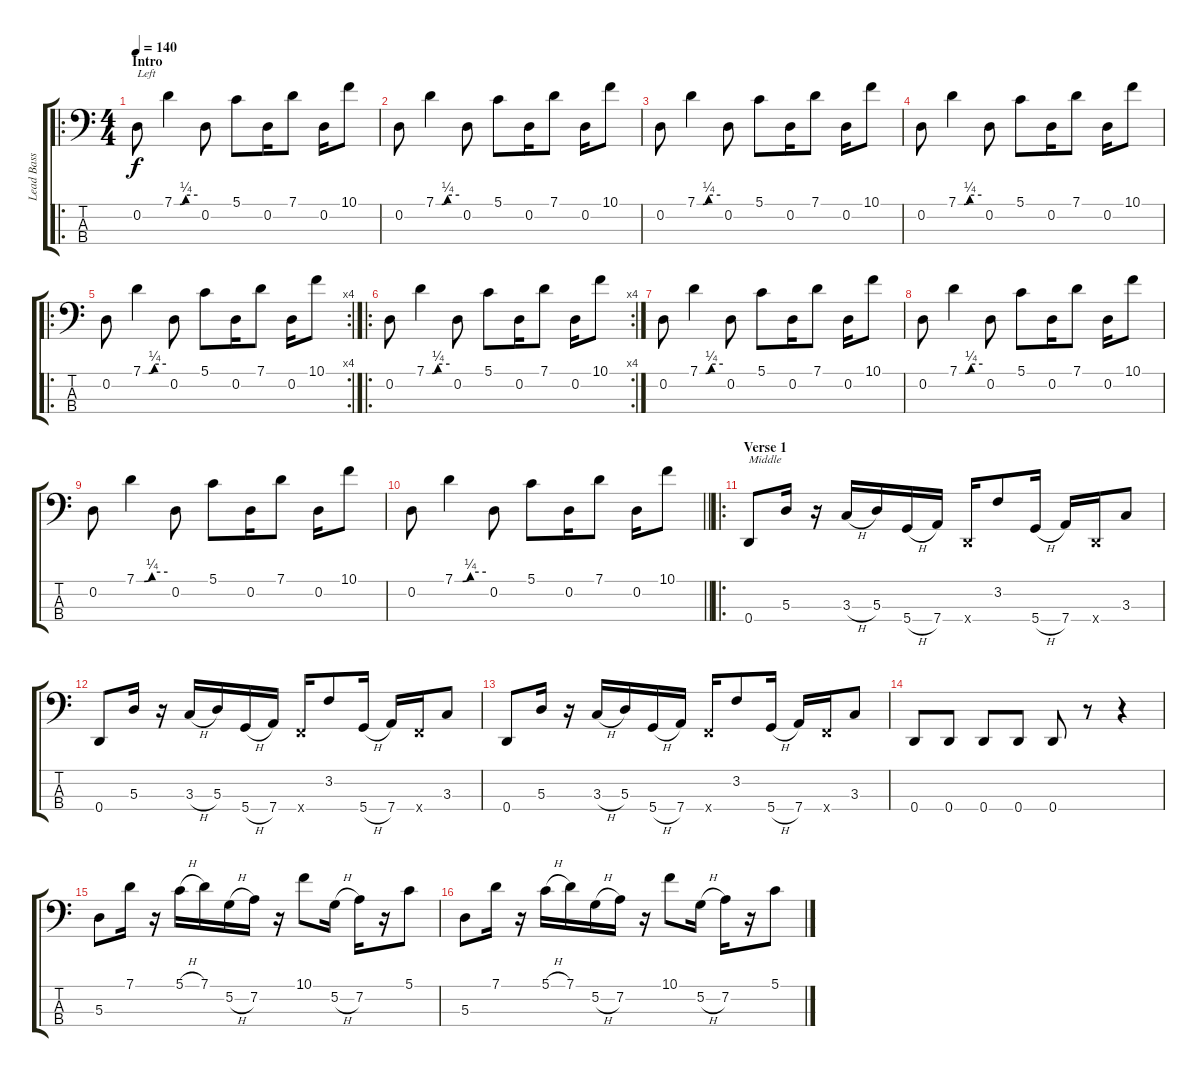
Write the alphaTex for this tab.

\track ("Lead Bass" "Lead Bass") {instrument slapbass1}
\staff {score tabs}
\tuning (G2 D2 A1 D1) {hide}
\ro
\ts (4 4)
\section ("" "Intro")
\tempo 140
\clef f4
\ks c
0.2.8{txt "Left" dy f balance 3 instrument electricbassfinger} 7.1{be (custom 0 0 15 0 30 1 60 1)}.4 0.2.8 5.1.8 0.2.16 7.1.8 0.2.16 10.1.8 |
0.2.8 7.1{be (custom 0 0 15 0 30 1 60 1)}.4 0.2.8 5.1.8 0.2.16 7.1.8 0.2.16 10.1.8 |
0.2.8 7.1{be (custom 0 0 15 0 30 1 60 1)}.4 0.2.8 5.1.8 0.2.16 7.1.8 0.2.16 10.1.8 |
0.2.8 7.1{be (custom 0 0 15 0 30 1 60 1)}.4 0.2.8 5.1.8 0.2.16 7.1.8 0.2.16 10.1.8 |
\ro
\rc 4
0.2.8 7.1{be (custom 0 0 15 0 30 1 60 1)}.4 0.2.8 5.1.8 0.2.16 7.1.8 0.2.16 10.1.8 |
\ro
\rc 4
0.2.8 7.1{be (custom 0 0 15 0 30 1 60 1)}.4 0.2.8 5.1.8 0.2.16 7.1.8 0.2.16 10.1.8 |
0.2.8 7.1{be (custom 0 0 15 0 30 1 60 1)}.4 0.2.8 5.1.8 0.2.16 7.1.8 0.2.16 10.1.8 |
0.2.8 7.1{be (custom 0 0 15 0 30 1 60 1)}.4 0.2.8 5.1.8 0.2.16 7.1.8 0.2.16 10.1.8 |
0.2.8 7.1{be (custom 0 0 15 0 30 1 60 1)}.4 0.2.8 5.1.8 0.2.16 7.1.8 0.2.16 10.1.8 |
\barLineRight lightlight
0.2.8 7.1{be (custom 0 0 15 0 30 1 60 1)}.4 0.2.8 5.1.8 0.2.16 7.1.8 0.2.16 10.1.8 |
\ro
\section ("" "Verse 1")
0.4.8{txt "Middle" balance 8 instrument slapbass1} 5.3.16 r.16 3.3{h}.16 5.3.16 5.4{h}.16 7.4.16 0.4{x}.16 3.2.8 5.4{h}.16 7.4.16 0.4{x}.16 3.3.8 |
0.4.8 5.3.16 r.16 3.3{h}.16 5.3.16 5.4{h}.16 7.4.16 3.4{x}.16 3.2.8 5.4{h}.16 7.4.16 3.4{x}.16 3.3.8 |
0.4.8 5.3.16 r.16 3.3{h}.16 5.3.16 5.4{h}.16 7.4.16 3.4{x}.16 3.2.8 5.4{h}.16 7.4.16 3.4{x}.16 3.3.8 |
0.4.8 0.4.8 0.4.8 0.4.8 0.4.8 r.8 r.4 |
5.3.8 7.1.16 r.16 5.1{h}.16 7.1.16 5.2{h}.16 7.2.16 r.16 10.1.8 5.2{h}.16 7.2.16 r.16 5.1.8 |
5.3.8 7.1.16 r.16 5.1{h}.16 7.1.16 5.2{h}.16 7.2.16 r.16 10.1.8 5.2{h}.16 7.2.16 r.16 5.1.8
